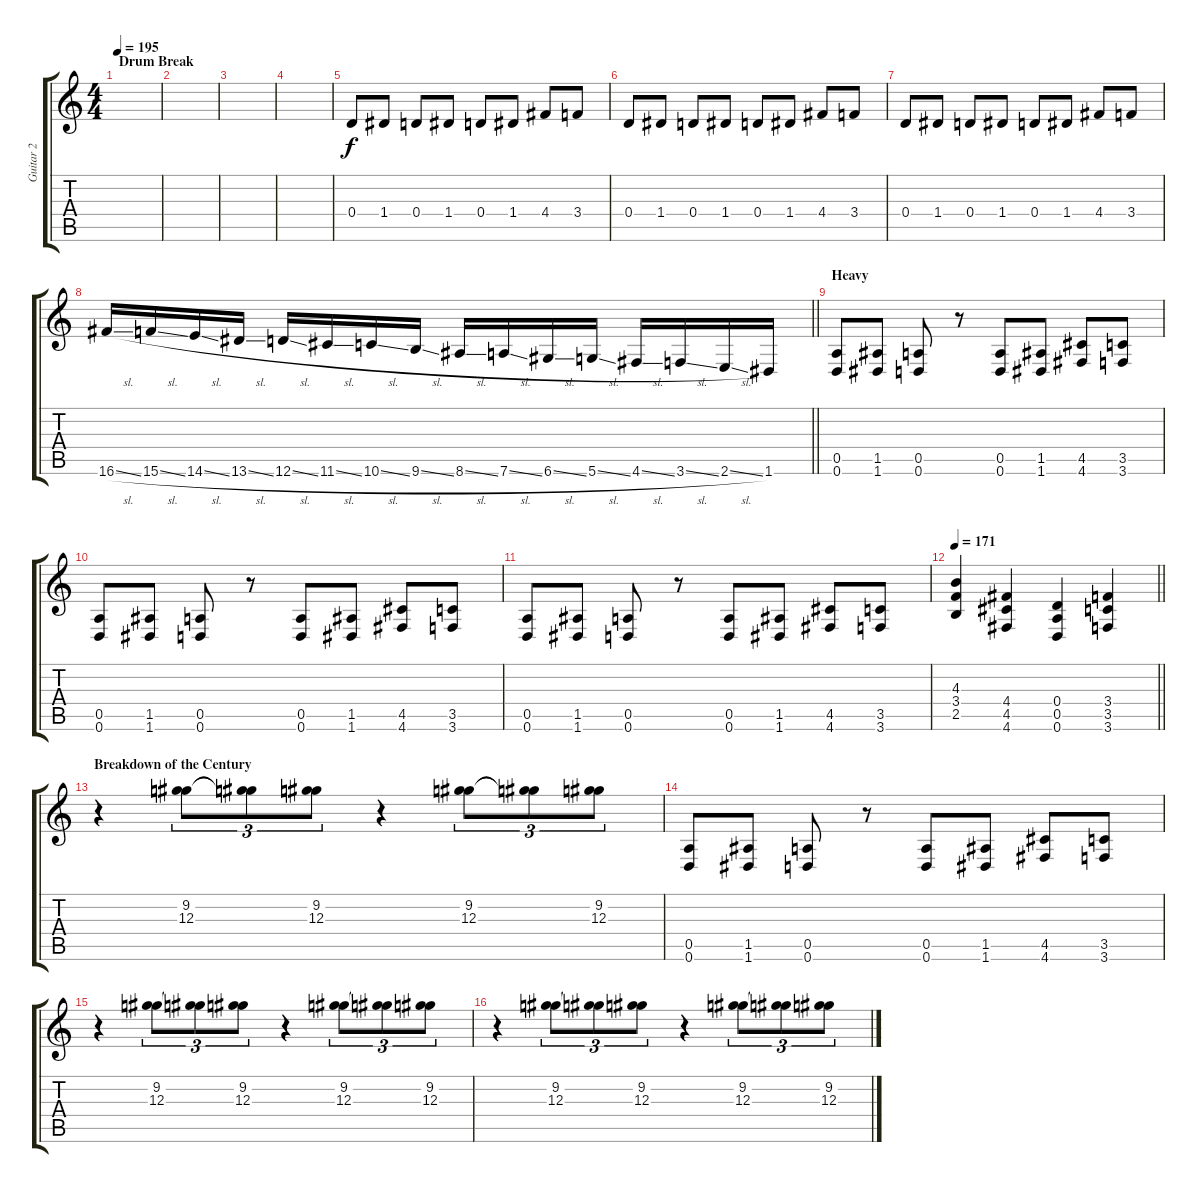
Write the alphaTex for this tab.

\track ("Guitar 2" "Guitar 2") {instrument overdrivenguitar}
\staff {score tabs}
\tuning (E4 B3 G3 D3 A2 D2) {hide}
\ts (4 4)
\section ("" "Drum Break")
\tempo 195
\clef g2
\ks c
|
|
|
|
0.4.8 1.4.8 0.4.8 1.4.8 0.4.8 1.4.8 4.4.8 3.4.8 |
0.4.8 1.4.8 0.4.8 1.4.8 0.4.8 1.4.8 4.4.8 3.4.8 |
0.4.8 1.4.8 0.4.8 1.4.8 0.4.8 1.4.8 4.4.8 3.4.8 |
\barLineRight lightlight
16.6{sl}.16 15.6{sl}.16 14.6{sl}.16 13.6{sl}.16 12.6{sl}.16 11.6{sl}.16 10.6{sl}.16 9.6{sl}.16 8.6{sl}.16 7.6{sl}.16 6.6{sl}.16 5.6{sl}.16 4.6{sl}.16 3.6{sl}.16 2.6{sl}.16 1.6.16 |
\section ("" "Heavy")
(0.5 0.6).8 (1.5 1.6).8 (0.5 0.6).8 r.8 (0.5 0.6).8 (1.5 1.6).8 (4.5 4.6).8 (3.5 3.6).8 |
(0.5 0.6).8 (1.5 1.6).8 (0.5 0.6).8 r.8 (0.5 0.6).8 (1.5 1.6).8 (4.5 4.6).8 (3.5 3.6).8 |
(0.5 0.6).8 (1.5 1.6).8 (0.5 0.6).8 r.8 (0.5 0.6).8 (1.5 1.6).8 (4.5 4.6).8 (3.5 3.6).8 |
\tempo 171
\barLineRight lightlight
(4.3 3.4 2.5).4 (4.4 4.5 4.6).4 (0.4 0.5 0.6).4 (3.4 3.5 3.6).4 |
\section ("" "Breakdown of the Century")
r.4 (9.2 12.3).8{tu (3 2)} (9.2{t} 12.3{t}).8{tu (3 2)} (9.2 12.3).8{tu (3 2)} r.4 (9.2 12.3).8{tu (3 2)} (9.2{t} 12.3{t}).8{tu (3 2)} (9.2 12.3).8{tu (3 2)} |
(0.5 0.6).8 (1.5 1.6).8 (0.5 0.6).8 r.8 (0.5 0.6).8 (1.5 1.6).8 (4.5 4.6).8 (3.5 3.6).8 |
r.4 (9.2 12.3).8{tu (3 2)} (9.2{t} 12.3{t}).8{tu (3 2)} (9.2 12.3).8{tu (3 2)} r.4 (9.2 12.3).8{tu (3 2)} (9.2{t} 12.3{t}).8{tu (3 2)} (9.2 12.3).8{tu (3 2)} |
r.4 (9.2 12.3).8{tu (3 2)} (9.2{t} 12.3{t}).8{tu (3 2)} (9.2 12.3).8{tu (3 2)} r.4 (9.2 12.3).8{tu (3 2)} (9.2{t} 12.3{t}).8{tu (3 2)} (9.2 12.3).8{tu (3 2)}
